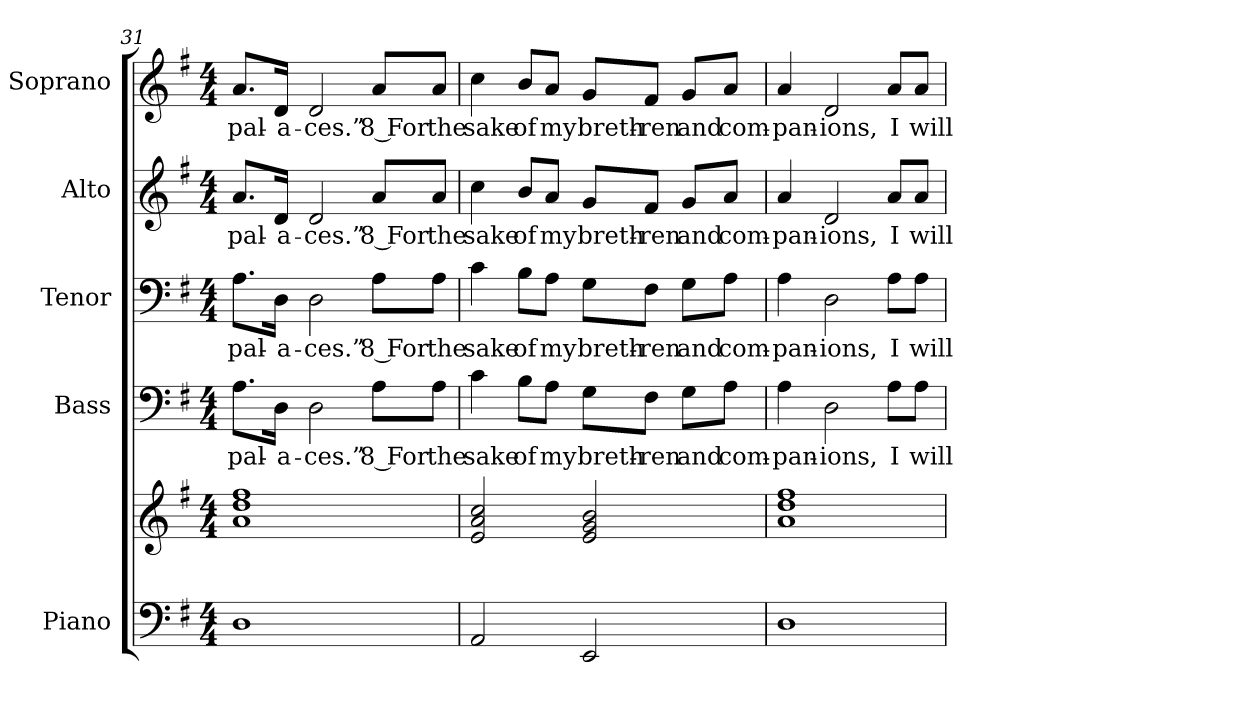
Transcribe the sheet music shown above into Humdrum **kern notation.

**kern	**kern	**kern	**text	**kern	**text	**kern	**text	**kern	**text
*part5	*part5	*part4	*part4	*part3	*part3	*part2	*part2	*part1	*part1
*staff6	*staff5	*staff4	*staff4	*staff3	*staff3	*staff2	*staff2	*staff1	*staff1
*I"Piano	*	*I"Bass	*	*I"Tenor	*	*I"Alto	*	*I"Soprano	*
*I'Pno.	*	*I'B.	*	*I'T.	*	*I'A.	*	*I'S.	*
*clefF4	*clefG2	*clefF4	*	*clefF4	*	*clefG2	*	*clefG2	*
*k[f#]	*k[f#]	*k[f#]	*	*k[f#]	*	*k[f#]	*	*k[f#]	*
*G:	*G:	*G:	*	*G:	*	*G:	*	*G:	*
*M4/4	*M4/4	*M4/4	*	*M4/4	*	*M4/4	*	*M4/4	*
=31	=31	=31	=31	=31	=31	=31	=31	=31	=31
!	!	!	!LO:LY:b:color=#000000	!	!	!	!	!	!
!	!	!	!	!	!LO:LY:b:color=#000000	!	!	!	!
!	!	!	!	!	!	!	!LO:LY:b:color=#000000	!	!
!	!	!	!	!	!	!	!	!	!LO:LY:b:color=#000000
1Di	1ai 1ddi 1ff#i	8.Ai\L	pal-	8.Ai\L	pal-	8.ai/L	pal-	8.ai/L	pal-
!	!	!	!LO:LY:b:color=#000000	!	!	!	!	!	!
!	!	!	!	!	!LO:LY:b:color=#000000	!	!	!	!
!	!	!	!	!	!	!	!LO:LY:b:color=#000000	!	!
!	!	!	!	!	!	!	!	!	!LO:LY:b:color=#000000
.	.	16Di\Jk	-a-	16Di\Jk	-a-	16di/Jk	-a-	16di/Jk	-a-
!	!	!	!LO:LY:b:color=#000000	!	!	!	!	!	!
!	!	!	!	!	!LO:LY:b:color=#000000	!	!	!	!
!	!	!	!	!	!	!	!LO:LY:b:color=#000000	!	!
!	!	!	!	!	!	!	!	!	!LO:LY:b:color=#000000
.	.	2Di\	-ces.”	2Di\	-ces.”	2di/	-ces.”	2di/	-ces.”
!	!	!	!LO:LY:b:color=#000000	!	!	!	!	!	!
!	!	!	!	!	!LO:LY:b:color=#000000	!	!	!	!
!	!	!	!	!	!	!	!LO:LY:b:color=#000000	!	!
!	!	!	!	!	!	!	!	!	!LO:LY:b:color=#000000
.	.	8Ai\L	8 For	8Ai\L	8 For	8ai/L	8 For	8ai/L	8 For
!	!	!	!LO:LY:b:color=#000000	!	!	!	!	!	!
!	!	!	!	!	!LO:LY:b:color=#000000	!	!	!	!
!	!	!	!	!	!	!	!LO:LY:b:color=#000000	!	!
!	!	!	!	!	!	!	!	!	!LO:LY:b:color=#000000
.	.	8Ai\J	the	8Ai\J	the	8ai/J	the	8ai/J	the
!!LO:PB:g=z
=32	=32	=32	=32	=32	=32	=32	=32	=32	=32
!	!	!	!LO:LY:b:color=#000000	!	!	!	!	!	!
!	!	!	!	!	!LO:LY:b:color=#000000	!	!	!	!
!	!	!	!	!	!	!	!LO:LY:b:color=#000000	!	!
!	!	!	!	!	!	!	!	!	!LO:LY:b:color=#000000
2AAi/	2ei/ 2ai 2cci	4ci\	sake	4ci\	sake	4cci\	sake	4cci\	sake
!	!	!	!LO:LY:b:color=#000000	!	!	!	!	!	!
!	!	!	!	!	!LO:LY:b:color=#000000	!	!	!	!
!	!	!	!	!	!	!	!LO:LY:b:color=#000000	!	!
!	!	!	!	!	!	!	!	!	!LO:LY:b:color=#000000
.	.	8Bi\L	of	8Bi\L	of	8bi/L	of	8bi/L	of
!	!	!	!LO:LY:b:color=#000000	!	!	!	!	!	!
!	!	!	!	!	!LO:LY:b:color=#000000	!	!	!	!
!	!	!	!	!	!	!	!LO:LY:b:color=#000000	!	!
!	!	!	!	!	!	!	!	!	!LO:LY:b:color=#000000
.	.	8Ai\J	my	8Ai\J	my	8ai/J	my	8ai/J	my
!	!	!	!LO:LY:b:color=#000000	!	!	!	!	!	!
!	!	!	!	!	!LO:LY:b:color=#000000	!	!	!	!
!	!	!	!	!	!	!	!LO:LY:b:color=#000000	!	!
!	!	!	!	!	!	!	!	!	!LO:LY:b:color=#000000
2EEi/	2ei/ 2gi 2bi	8Gi\L	breth-	8Gi\L	breth-	8gi/L	breth-	8gi/L	breth-
!	!	!	!LO:LY:b:color=#000000	!	!	!	!	!	!
!	!	!	!	!	!LO:LY:b:color=#000000	!	!	!	!
!	!	!	!	!	!	!	!LO:LY:b:color=#000000	!	!
!	!	!	!	!	!	!	!	!	!LO:LY:b:color=#000000
.	.	8F#i\J	-ren	8F#i\J	-ren	8f#i/J	-ren	8f#i/J	-ren
!	!	!	!LO:LY:b:color=#000000	!	!	!	!	!	!
!	!	!	!	!	!LO:LY:b:color=#000000	!	!	!	!
!	!	!	!	!	!	!	!LO:LY:b:color=#000000	!	!
!	!	!	!	!	!	!	!	!	!LO:LY:b:color=#000000
.	.	8Gi\L	and	8Gi\L	and	8gi/L	and	8gi/L	and
!	!	!	!LO:LY:b:color=#000000	!	!	!	!	!	!
!	!	!	!	!	!LO:LY:b:color=#000000	!	!	!	!
!	!	!	!	!	!	!	!LO:LY:b:color=#000000	!	!
!	!	!	!	!	!	!	!	!	!LO:LY:b:color=#000000
.	.	8Ai\J	com-	8Ai\J	com-	8ai/J	com-	8ai/J	com-
=33	=33	=33	=33	=33	=33	=33	=33	=33	=33
!	!	!	!LO:LY:b:color=#000000	!	!	!	!	!	!
!	!	!	!	!	!LO:LY:b:color=#000000	!	!	!	!
!	!	!	!	!	!	!	!LO:LY:b:color=#000000	!	!
!	!	!	!	!	!	!	!	!	!LO:LY:b:color=#000000
1Di	1ai 1ddi 1ff#i	4Ai\	-pan-	4Ai\	-pan-	4ai/	-pan-	4ai/	-pan-
!	!	!	!LO:LY:b:color=#000000	!	!	!	!	!	!
!	!	!	!	!	!LO:LY:b:color=#000000	!	!	!	!
!	!	!	!	!	!	!	!LO:LY:b:color=#000000	!	!
!	!	!	!	!	!	!	!	!	!LO:LY:b:color=#000000
.	.	2Di\	-ions,	2Di\	-ions,	2di/	-ions,	2di/	-ions,
!	!	!	!LO:LY:b:color=#000000	!	!	!	!	!	!
!	!	!	!	!	!LO:LY:b:color=#000000	!	!	!	!
!	!	!	!	!	!	!	!LO:LY:b:color=#000000	!	!
!	!	!	!	!	!	!	!	!	!LO:LY:b:color=#000000
.	.	8Ai\L	I	8Ai\L	I	8ai/L	I	8ai/L	I
!	!	!	!LO:LY:b:color=#000000	!	!	!	!	!	!
!	!	!	!	!	!LO:LY:b:color=#000000	!	!	!	!
!	!	!	!	!	!	!	!LO:LY:b:color=#000000	!	!
!	!	!	!	!	!	!	!	!	!LO:LY:b:color=#000000
.	.	8Ai\J	will	8Ai\J	will	8ai/J	will	8ai/J	will
=	=	=	=	=	=	=	=	=	=
*-	*-	*-	*-	*-	*-	*-	*-	*-	*-
